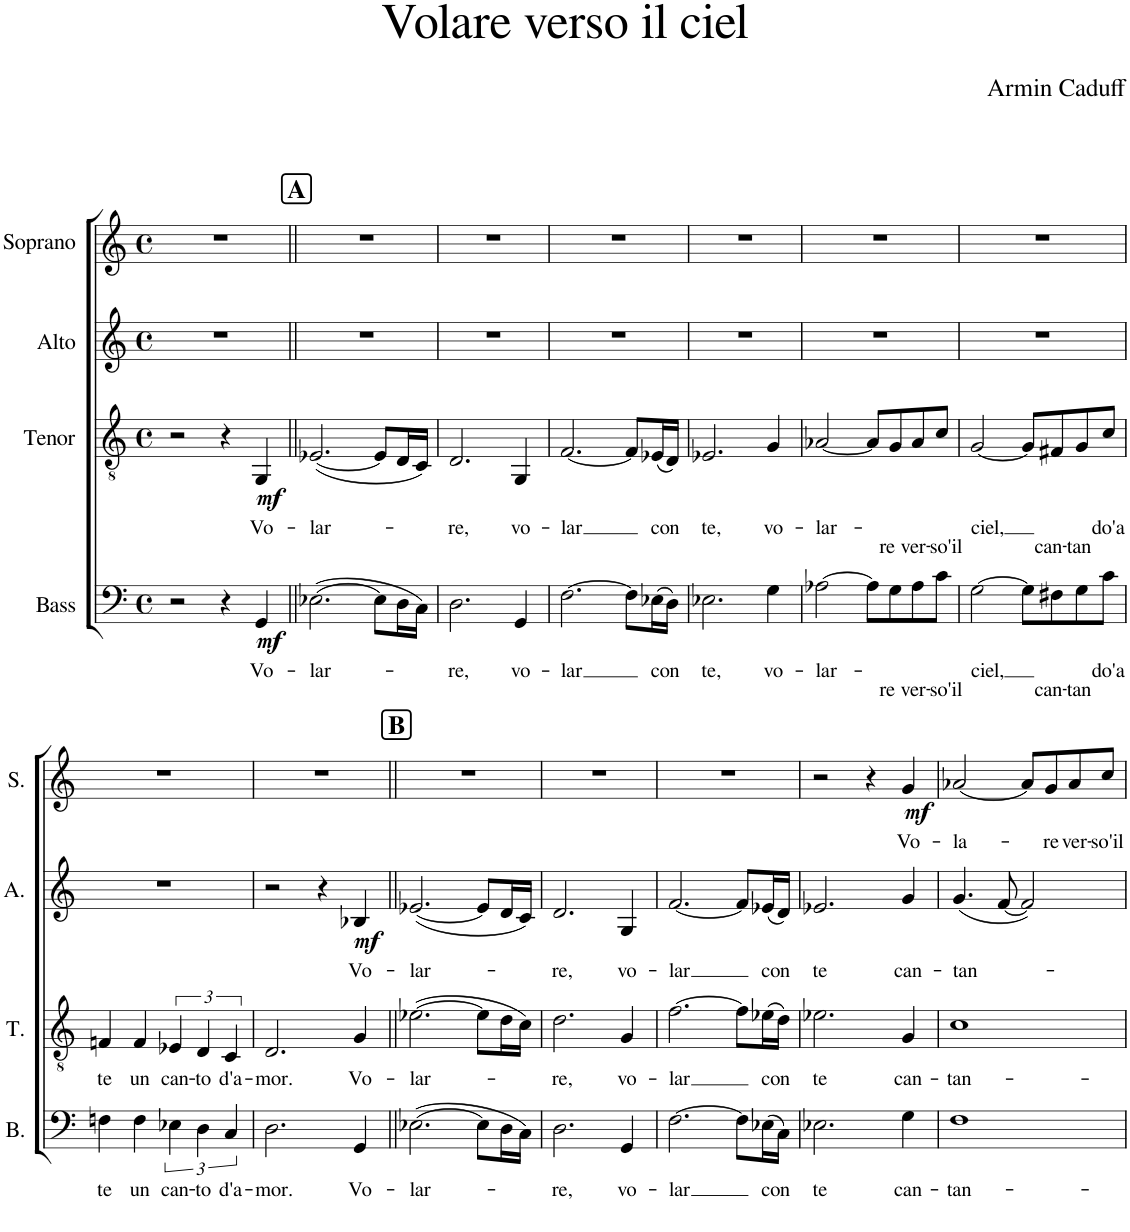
**kern	**text	**dynam	**kern	**text	**dynam	**kern	**text	**dynam	**kern	**text	**dynam
*part4	*part4	*part4	*part3	*part3	*part3	*part2	*part2	*part2	*part1	*part1	*part1
*staff4	*staff4	*staff4	*staff3	*staff3	*staff3	*staff2	*staff2	*staff2	*staff1	*staff1	*staff1
*I"Bass	*	*	*I"Tenor	*	*	*I"Alto	*	*	*I"Soprano	*	*
*I'B.	*	*	*I'T.	*	*	*I'A.	*	*	*I'S.	*	*
*clefF4	*	*	*clefGv2	*	*	*clefG2	*	*	*clefG2	*	*
*k[]	*	*	*k[]	*	*	*k[]	*	*	*k[]	*	*
*M4/4	*	*	*M4/4	*	*	*M4/4	*	*	*M4/4	*	*
*met(c)	*	*	*met(c)	*	*	*met(c)	*	*	*met(c)	*	*
=1	=1	=1	=1	=1	=1	=1	=1	=1	=1	=1	=1
2r	.	.	2r	.	.	1r	.	.	1r	.	.
4r	.	.	4r	.	.	.	.	.	.	.	.
!	!LO:LY:b	!LO:DY:b	!	!LO:LY:b	!LO:DY:b	!	!	!	!	!	!
4GG/	Vo-	mf	4GG/	Vo-	mf	.	.	.	.	.	.
!!LO:REH:place=s1:a:B:cj:fs=14:t=A
=2||	=2||	=2||	=2||	=2||	=2||	=2||	=2||	=2||	=2||	=2||	=2||
!	!LO:LY:b	!	!	!LO:LY:b	!	!	!	!	!	!	!
([2.E-X\	-lar-	.	([2.E-X/	-lar-	.	1r	.	.	1r	.	.
8E-\L]	.	.	8E-/L]	.	.	.	.	.	.	.	.
16D\L	.	.	16D/L	.	.	.	.	.	.	.	.
16C\JJ)	.	.	16C/JJ)	.	.	.	.	.	.	.	.
=3	=3	=3	=3	=3	=3	=3	=3	=3	=3	=3	=3
!	!LO:LY:b	!	!	!LO:LY:b	!	!	!	!	!	!	!
2.D\	-re,	.	2.D/	-re,	.	1r	.	.	1r	.	.
!	!LO:LY:b	!	!	!LO:LY:b	!	!	!	!	!	!	!
4GG/	vo-	.	4GG/	vo-	.	.	.	.	.	.	.
=4	=4	=4	=4	=4	=4	=4	=4	=4	=4	=4	=4
!	!LO:LY:b	!	!	!LO:LY:b	!	!	!	!	!	!	!
[2.F\	-lar	.	[2.F/	-lar	.	1r	.	.	1r	.	.
8F\L]	.	.	8F/L]	.	.	.	.	.	.	.	.
!	!LO:LY:b	!	!	!LO:LY:b	!	!	!	!	!	!	!
(16E-X\L	con	.	(16E-X/L	con	.	.	.	.	.	.	.
16D\JJ)	.	.	16D/JJ)	.	.	.	.	.	.	.	.
=5	=5	=5	=5	=5	=5	=5	=5	=5	=5	=5	=5
!	!LO:LY:b	!	!	!LO:LY:b	!	!	!	!	!	!	!
2.E-X\	te,	.	2.E-X/	te,	.	1r	.	.	1r	.	.
!	!LO:LY:b	!	!	!LO:LY:b	!	!	!	!	!	!	!
4G\	vo-	.	4G/	vo-	.	.	.	.	.	.	.
=6	=6	=6	=6	=6	=6	=6	=6	=6	=6	=6	=6
!	!LO:LY:b	!	!	!LO:LY:b	!	!	!	!	!	!	!
[2A-X\	-lar-	.	[2A-X/	-lar-	.	1r	.	.	1r	.	.
8A-\L]	.	.	8A-/L]	.	.	.	.	.	.	.	.
!	!LO:LY:b	!	!	!LO:LY:b	!	!	!	!	!	!	!
8G\	-re	.	8G/	-re	.	.	.	.	.	.	.
!	!LO:LY:b	!	!	!LO:LY:b	!	!	!	!	!	!	!
8A-\	ver-	.	8A-/	ver-	.	.	.	.	.	.	.
!	!LO:LY:b	!	!	!LO:LY:b	!	!	!	!	!	!	!
8c\J	-so'il	.	8c/J	-so'il	.	.	.	.	.	.	.
=7	=7	=7	=7	=7	=7	=7	=7	=7	=7	=7	=7
!	!LO:LY:b	!	!	!LO:LY:b	!	!	!	!	!	!	!
[2G\	ciel,	.	[2G/	ciel,	.	1r	.	.	1r	.	.
8G\L]	.	.	8G/L]	.	.	.	.	.	.	.	.
!	!LO:LY:b	!	!	!LO:LY:b	!	!	!	!	!	!	!
8F#X\	can-	.	8F#X/	can-	.	.	.	.	.	.	.
!	!LO:LY:b	!	!	!LO:LY:b	!	!	!	!	!	!	!
8G\	-tan	.	8G/	-tan	.	.	.	.	.	.	.
!	!LO:LY:b	!	!	!LO:LY:b	!	!	!	!	!	!	!
8c\J	do'a	.	8c/J	do'a	.	.	.	.	.	.	.
!!LO:LB:g=z
=8	=8	=8	=8	=8	=8	=8	=8	=8	=8	=8	=8
!	!LO:LY:b	!	!	!LO:LY:b	!	!	!	!	!	!	!
4Fn\	te	.	4Fn/	te	.	1r	.	.	1r	.	.
!	!LO:LY:b	!	!	!LO:LY:b	!	!	!	!	!	!	!
4F\	un	.	4F/	un	.	.	.	.	.	.	.
!	!LO:LY:b	!	!	!LO:LY:b	!	!	!	!	!	!	!
6E-X\	can-	.	6E-X/	can-	.	.	.	.	.	.	.
!	!LO:LY:b	!	!	!LO:LY:b	!	!	!	!	!	!	!
6D\	-to	.	6D/	-to	.	.	.	.	.	.	.
!	!LO:LY:b	!	!	!LO:LY:b	!	!	!	!	!	!	!
6C/	d'a-	.	6C/	d'a-	.	.	.	.	.	.	.
=9	=9	=9	=9	=9	=9	=9	=9	=9	=9	=9	=9
!	!LO:LY:b	!	!	!LO:LY:b	!	!	!	!	!	!	!
2.D\	-mor.	.	2.D/	-mor.	.	2r	.	.	1r	.	.
.	.	.	.	.	.	4r	.	.	.	.	.
!	!LO:LY:b	!	!	!LO:LY:b	!	!	!LO:LY:b	!LO:DY:b	!	!	!
4GG/	Vo-	.	4G/	Vo-	.	4B-X/	Vo-	mf	.	.	.
!!LO:REH:place=s1:a:B:cj:fs=14:t=B
=10||	=10||	=10||	=10||	=10||	=10||	=10||	=10||	=10||	=10||	=10||	=10||
!	!LO:LY:b	!	!	!LO:LY:b	!	!	!LO:LY:b	!	!	!	!
([2.E-X\	-lar-	.	([2.e-X\	-lar-	.	([2.e-X/	-lar-	.	1r	.	.
8E-\L]	.	.	8e-\L]	.	.	8e-/L]	.	.	.	.	.
16D\L	.	.	16d\L	.	.	16d/L	.	.	.	.	.
16C\JJ)	.	.	16c\JJ)	.	.	16c/JJ)	.	.	.	.	.
=11	=11	=11	=11	=11	=11	=11	=11	=11	=11	=11	=11
!	!LO:LY:b	!	!	!LO:LY:b	!	!	!LO:LY:b	!	!	!	!
2.D\	-re,	.	2.d\	-re,	.	2.d/	-re,	.	1r	.	.
!	!LO:LY:b	!	!	!LO:LY:b	!	!	!LO:LY:b	!	!	!	!
4GG/	vo-	.	4G/	vo-	.	4G/	vo-	.	.	.	.
=12	=12	=12	=12	=12	=12	=12	=12	=12	=12	=12	=12
!	!LO:LY:b	!	!	!LO:LY:b	!	!	!LO:LY:b	!	!	!	!
[2.F\	-lar	.	[2.f\	-lar	.	[2.f/	-lar	.	1r	.	.
8F\L]	.	.	8f\L]	.	.	8f/L]	.	.	.	.	.
!	!LO:LY:b	!	!	!LO:LY:b	!	!	!LO:LY:b	!	!	!	!
(16E-X\L	con	.	(16e-X\L	con	.	(16e-X/L	con	.	.	.	.
16C\JJ)	.	.	16d\JJ)	.	.	16d/JJ)	.	.	.	.	.
=13	=13	=13	=13	=13	=13	=13	=13	=13	=13	=13	=13
!	!LO:LY:b	!	!	!LO:LY:b	!	!	!LO:LY:b	!	!	!	!
2.E-X\	te	.	2.e-X\	te	.	2.e-X/	te	.	2r	.	.
.	.	.	.	.	.	.	.	.	4r	.	.
!	!LO:LY:b	!	!	!LO:LY:b	!	!	!LO:LY:b	!	!	!LO:LY:b	!LO:DY:b
4G\	can-	.	4G/	can-	.	4g/	can-	.	4g/	Vo-	mf
=14	=14	=14	=14	=14	=14	=14	=14	=14	=14	=14	=14
!	!LO:LY:b	!	!	!LO:LY:b	!	!	!LO:LY:b	!	!	!LO:LY:b	!
1F	-tan-	.	1c	-tan-	.	(4.g/	-tan-	.	[2a-X/	-la-	.
.	.	.	.	.	.	[8f/	.	.	.	.	.
.	.	.	.	.	.	2f/])	.	.	8a-/L]	.	.
!	!	!	!	!	!	!	!	!	!	!LO:LY:b	!
.	.	.	.	.	.	.	.	.	8g/	-re	.
!	!	!	!	!	!	!	!	!	!	!LO:LY:b	!
.	.	.	.	.	.	.	.	.	8a-/	ver-	.
!	!	!	!	!	!	!	!	!	!	!LO:LY:b	!
.	.	.	.	.	.	.	.	.	8cc/J	-so'il	.
=	=	=	=	=	=	=	=	=	=	=	=
*-	*-	*-	*-	*-	*-	*-	*-	*-	*-	*-	*-
